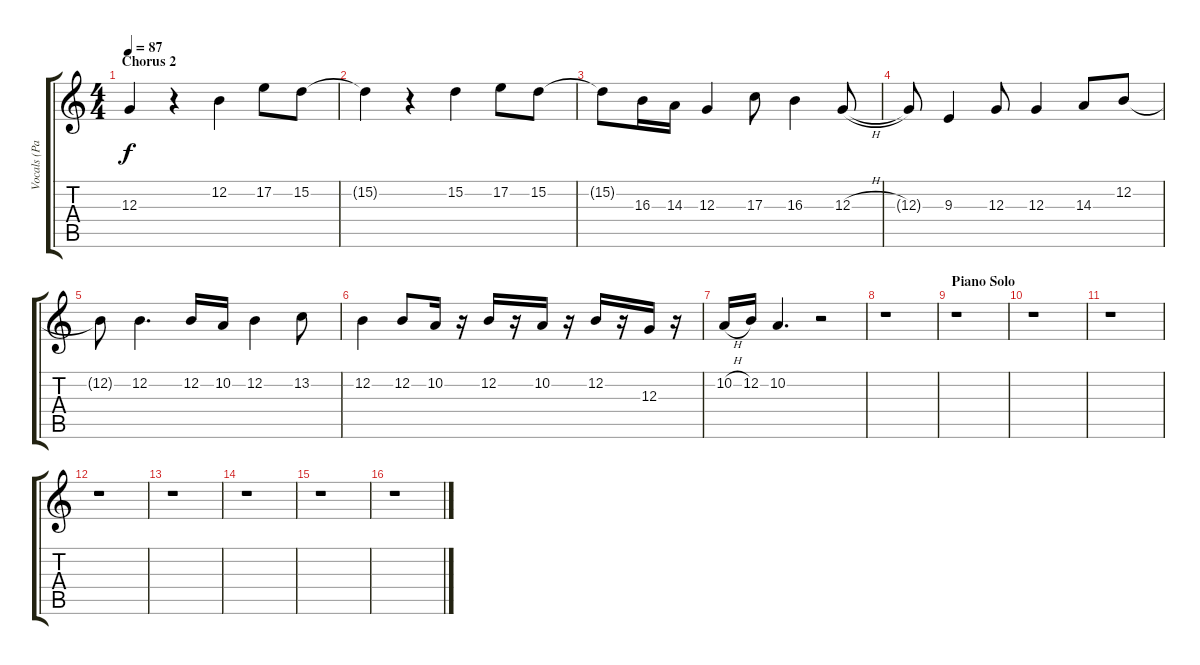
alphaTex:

\track ("Vocals (Part II)" "Vocals (Pa") {instrument panflute}
\staff {score tabs}
\tuning (E4 B3 G3 D3 A2 E2) {hide}
\ts (4 4)
\section ("" "Chorus 2")
\tempo 87
\clef g2
\ks c
12.3{t}.4{dy f} r.4 12.2.4 17.2.8 15.2.8 |
15.2{t}.4 r.4 15.2.4 17.2.8 15.2.8 |
15.2{t}.8 16.3.16 14.3.16 12.3.4 17.3.8 16.3.4 12.3{h}.8 |
12.3{t}.8 9.3.4 12.3.8 12.3.4 14.3.8 12.2.8 |
12.2{t}.8 12.2.4{d} 12.2.16 10.2.16 12.2.4 13.2.8 |
12.2.4 12.2.8 10.2.16 r.16 12.2.16 r.16 10.2.16 r.16 12.2.16 r.16 12.3.16 r.16 |
10.2{h}.16 12.2.16 10.2.4{d} r.2 |
r.1 |
\section ("" "Piano Solo")
r.1 |
r.1 |
r.1 |
r.1 |
r.1 |
r.1 |
r.1 |
r.1
